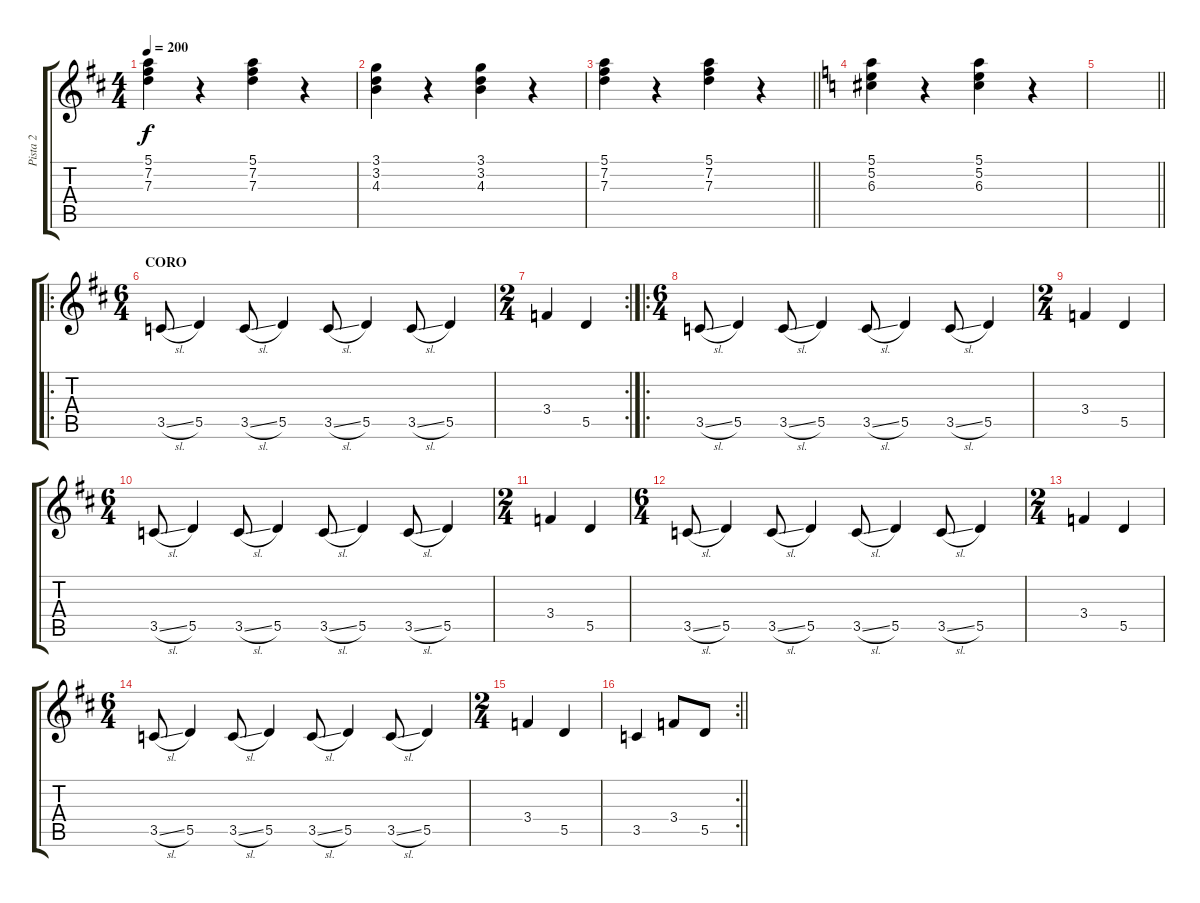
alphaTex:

\track ("Pista 2" "Pista 2") {instrument electricguitarclean}
\staff {score tabs}
\tuning (E4 B3 G3 D3 A2 E2) {hide}
\ts (4 4)
\tempo 200
\clef g2
\ks d
(5.1 7.2 7.3).4{dy f} r.4 (5.1 7.2 7.3).4 r.4 |
(3.1 3.2 4.3).4 r.4 (3.1 3.2 4.3).4 r.4 |
\barLineRight lightlight
(5.1 7.2 7.3).4 r.4 (5.1 7.2 7.3).4 r.4 |
\ks c
(5.1 5.2 6.3).4 r.4 (5.1 5.2 6.3).4 r.4 |
\barLineRight lightlight
|
\ro
\ts (6 4)
\section ("" "CORO")
\ks d
3.5{sl}.8{instrument distortionguitar} 5.5.4 3.5{sl}.8 5.5.4 3.5{sl}.8 5.5.4 3.5{sl}.8 5.5.4 |
\rc 2
\ts (2 4)
3.4.4 5.5.4 |
\ro
\ts (6 4)
3.5{sl}.8{instrument distortionguitar} 5.5.4 3.5{sl}.8 5.5.4 3.5{sl}.8 5.5.4 3.5{sl}.8 5.5.4 |
\ts (2 4)
3.4.4 5.5.4 |
\ts (6 4)
3.5{sl}.8{instrument distortionguitar} 5.5.4 3.5{sl}.8 5.5.4 3.5{sl}.8 5.5.4 3.5{sl}.8 5.5.4 |
\ts (2 4)
3.4.4 5.5.4 |
\ts (6 4)
3.5{sl}.8{instrument distortionguitar} 5.5.4 3.5{sl}.8 5.5.4 3.5{sl}.8 5.5.4 3.5{sl}.8 5.5.4 |
\ts (2 4)
3.4.4 5.5.4 |
\ts (6 4)
3.5{sl}.8{instrument distortionguitar} 5.5.4 3.5{sl}.8 5.5.4 3.5{sl}.8 5.5.4 3.5{sl}.8 5.5.4 |
\ts (2 4)
3.4.4 5.5.4 |
\rc 2
\barLineRight lightlight
3.5.4 3.4.8 5.5.8
